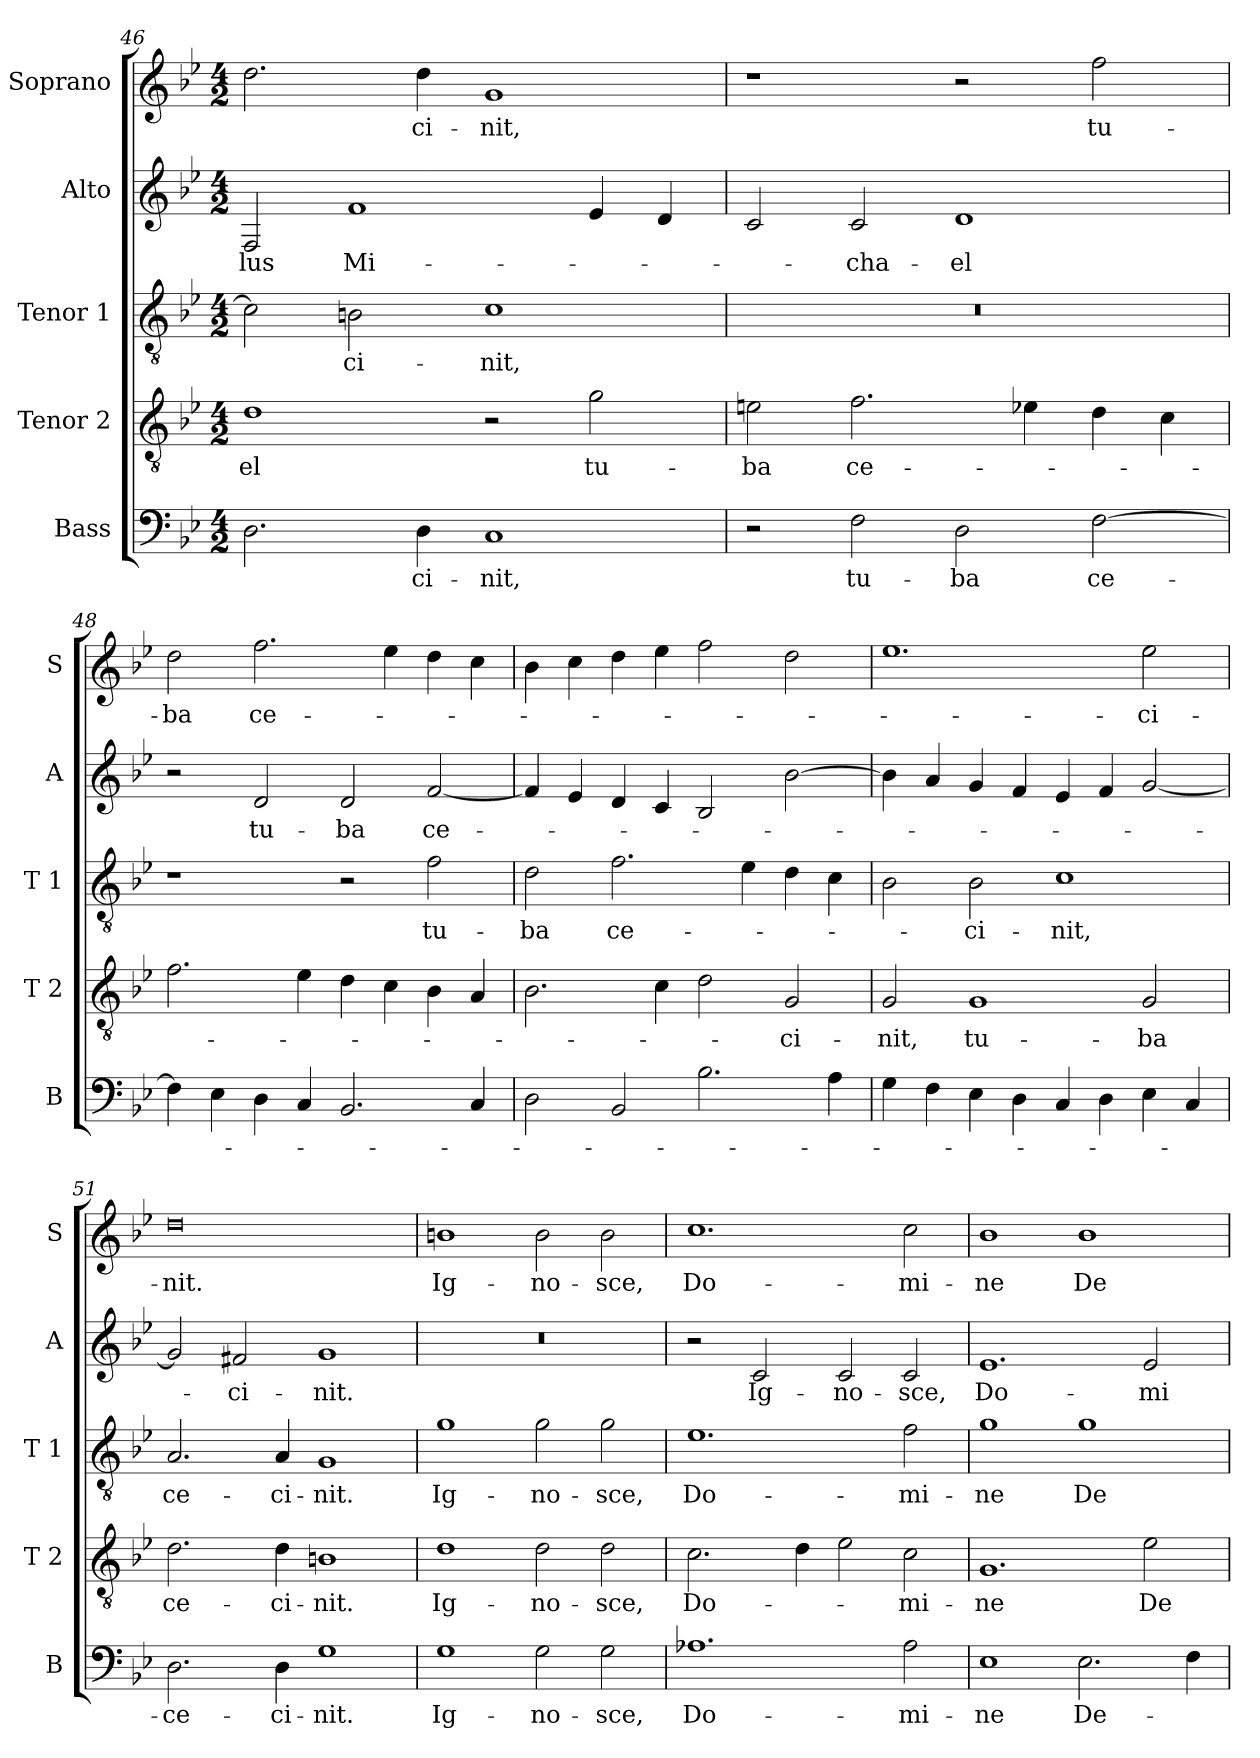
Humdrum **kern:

**kern	**text	**kern	**text	**kern	**text	**kern	**text	**kern	**text
*part5	*part5	*part4	*part4	*part3	*part3	*part2	*part2	*part1	*part1
*staff5	*staff5	*staff4	*staff4	*staff3	*staff3	*staff2	*staff2	*staff1	*staff1
*I"Bass	*	*I"Tenor 2	*	*I"Tenor 1	*	*I"Alto	*	*I"Soprano	*
*I'B	*	*I'T 2	*	*I'T 1	*	*I'A	*	*I'S	*
*clefF4	*	*clefGv2	*	*clefGv2	*	*clefG2	*	*clefG2	*
*k[b-e-]	*	*k[b-e-]	*	*k[b-e-]	*	*k[b-e-]	*	*k[b-e-]	*
*B-:	*	*B-:	*	*B-:	*	*B-:	*	*B-:	*
*M4/2	*	*M4/2	*	*M4/2	*	*M4/2	*	*M4/2	*
=46	=46	=46	=46	=46	=46	=46	=46	=46	=46
!	!	!	!LO:LY:b	!	!	!	!LO:LY:b	!	!
2.D\	.	1d	-el	2c\]	.	2F/	-lus	2.dd\	.
!	!	!	!	!	!LO:LY:b	!	!LO:LY:b	!	!
.	.	.	.	2Bn\	-ci-	1f	Mi-	.	.
!	!LO:LY:b	!	!	!	!	!	!	!	!LO:LY:b
4D\	-ci-	.	.	.	.	.	.	4dd\	-ci-
!	!LO:LY:b	!	!	!	!LO:LY:b	!	!	!	!LO:LY:b
1C	-nit,	2r	.	1c	-nit,	.	.	1g	-nit,
!	!	!	!LO:LY:b	!	!	!	!	!	!
.	.	2g\	tu-	.	.	4e-/	.	.	.
.	.	.	.	.	.	4d/	.	.	.
=47	=47	=47	=47	=47	=47	=47	=47	=47	=47
!	!	!	!LO:LY:b	!	!	!	!	!	!
2r	.	2en\	-ba	0r	.	2c/	.	1r	.
!	!LO:LY:b	!	!LO:LY:b	!	!	!	!LO:LY:b	!	!
2F\	tu-	2.f\	ce-	.	.	2c/	-cha-	.	.
!	!LO:LY:b	!	!	!	!	!	!LO:LY:b	!	!
2D\	-ba	.	.	.	.	1d	-el	2r	.
.	.	4e-X\	.	.	.	.	.	.	.
!	!LO:LY:b	!	!	!	!	!	!	!	!LO:LY:b
[2F\	ce-	4d\	.	.	.	.	.	2ff\	tu-
.	.	4c\	.	.	.	.	.	.	.
=48	=48	=48	=48	=48	=48	=48	=48	=48	=48
!	!	!	!	!	!	!	!	!	!LO:LY:b
4F\]	.	2.f\	.	1r	.	2r	.	2dd\	-ba
4E-\	.	.	.	.	.	.	.	.	.
!	!	!	!	!	!	!	!LO:LY:b	!	!LO:LY:b
4D\	.	.	.	.	.	2d/	tu-	2.ff\	ce-
4C/	.	4e-\	.	.	.	.	.	.	.
!	!	!	!	!	!	!	!LO:LY:b	!	!
2.BB-/	.	4d\	.	2r	.	2d/	-ba	.	.
.	.	4c\	.	.	.	.	.	4ee-\	.
!	!	!	!	!	!LO:LY:b	!	!LO:LY:b	!	!
.	.	4B-\	.	2f\	tu-	[2f/	ce-	4dd\	.
4C/	.	4A/	.	.	.	.	.	4cc\	.
!!LO:PB:g=z
=49	=49	=49	=49	=49	=49	=49	=49	=49	=49
!	!	!	!	!	!LO:LY:b	!	!	!	!
2D\	.	2.B-\	.	2d\	-ba	4f/]	.	4b-\	.
.	.	.	.	.	.	4e-/	.	4cc\	.
!	!	!	!	!	!LO:LY:b	!	!	!	!
2BB-/	.	.	.	2.f\	ce-	4d/	.	4dd\	.
.	.	4c\	.	.	.	4c/	.	4ee-\	.
2.B-\	.	2d\	.	.	.	2B-/	.	2ff\	.
.	.	.	.	4e-\	.	.	.	.	.
!	!	!	!LO:LY:b	!	!	!	!	!	!
.	.	2G/	-ci-	4d\	.	[2b-\	.	2dd\	.
4A\	.	.	.	4c\	.	.	.	.	.
=50	=50	=50	=50	=50	=50	=50	=50	=50	=50
!	!	!	!LO:LY:b	!	!	!	!	!	!
4G\	.	2G/	-nit,	2B-\	.	4b-\]	.	1.ee-	.
4F\	.	.	.	.	.	4a/	.	.	.
!	!	!	!LO:LY:b	!	!LO:LY:b	!	!	!	!
4E-\	.	1G	tu-	2B-\	-ci-	4g/	.	.	.
4D\	.	.	.	.	.	4f/	.	.	.
!	!	!	!	!	!LO:LY:b	!	!	!	!
4C/	.	.	.	1c	-nit,	4e-/	.	.	.
4D\	.	.	.	.	.	4f/	.	.	.
!	!	!	!LO:LY:b	!	!	!	!	!	!LO:LY:b
4E-\	.	2G/	-ba	.	.	[2g/	.	2ee-\	-ci-
4C/	.	.	.	.	.	.	.	.	.
=51	=51	=51	=51	=51	=51	=51	=51	=51	=51
!	!LO:LY:b	!	!LO:LY:b	!	!LO:LY:b	!	!	!	!LO:LY:b
2.D\	-ce-	2.d\	ce-	2.A/	ce-	2g/]	.	0dd	-nit.
!	!	!	!	!	!	!	!LO:LY:b	!	!
.	.	.	.	.	.	2f#X/	-ci-	.	.
!	!LO:LY:b	!	!LO:LY:b	!	!LO:LY:b	!	!	!	!
4D\	-ci-	4d\	-ci-	4A/	-ci-	.	.	.	.
!	!LO:LY:b	!	!LO:LY:b	!	!LO:LY:b	!	!LO:LY:b	!	!
1G	-nit.	1Bn	-nit.	1G	-nit.	1g	-nit.	.	.
=52	=52	=52	=52	=52	=52	=52	=52	=52	=52
!	!LO:LY:b	!	!LO:LY:b	!	!LO:LY:b	!	!	!	!LO:LY:b
1G	Ig-	1d	Ig-	1g	Ig-	0r	.	1bn	Ig-
!	!LO:LY:b	!	!LO:LY:b	!	!LO:LY:b	!	!	!	!LO:LY:b
2G\	-no-	2d\	-no-	2g\	-no-	.	.	2b\	-no-
!	!LO:LY:b	!	!LO:LY:b	!	!LO:LY:b	!	!	!	!LO:LY:b
2G\	-sce,	2d\	-sce,	2g\	-sce,	.	.	2b\	-sce,
=53	=53	=53	=53	=53	=53	=53	=53	=53	=53
!	!LO:LY:b	!	!LO:LY:b	!	!LO:LY:b	!	!	!	!LO:LY:b
1.A-X	Do-	2.c\	Do-	1.e-	Do-	2r	.	1.cc	Do-
!	!	!	!	!	!	!	!LO:LY:b	!	!
.	.	.	.	.	.	2c/	Ig-	.	.
.	.	4d\	.	.	.	.	.	.	.
!	!	!	!	!	!	!	!LO:LY:b	!	!
.	.	2e-\	.	.	.	2c/	-no-	.	.
!	!LO:LY:b	!	!LO:LY:b	!	!LO:LY:b	!	!LO:LY:b	!	!LO:LY:b
2A-\	-mi-	2c\	-mi-	2f\	-mi-	2c/	-sce,	2cc\	-mi-
=54	=54	=54	=54	=54	=54	=54	=54	=54	=54
!	!LO:LY:b	!	!LO:LY:b	!	!LO:LY:b	!	!LO:LY:b	!	!LO:LY:b
1E-	-ne	1.G	-ne	1g	-ne	1.e-	Do-	1b-	-ne
!	!LO:LY:b	!	!	!	!LO:LY:b	!	!	!	!LO:LY:b
2.E-\	De-	.	.	1g	De-	.	.	1b-	De-
!	!	!	!LO:LY:b	!	!	!	!LO:LY:b	!	!
.	.	2e-\	De-	.	.	2e-/	-mi-	.	.
4F\	.	.	.	.	.	.	.	.	.
=	=	=	=	=	=	=	=	=	=
*-	*-	*-	*-	*-	*-	*-	*-	*-	*-
